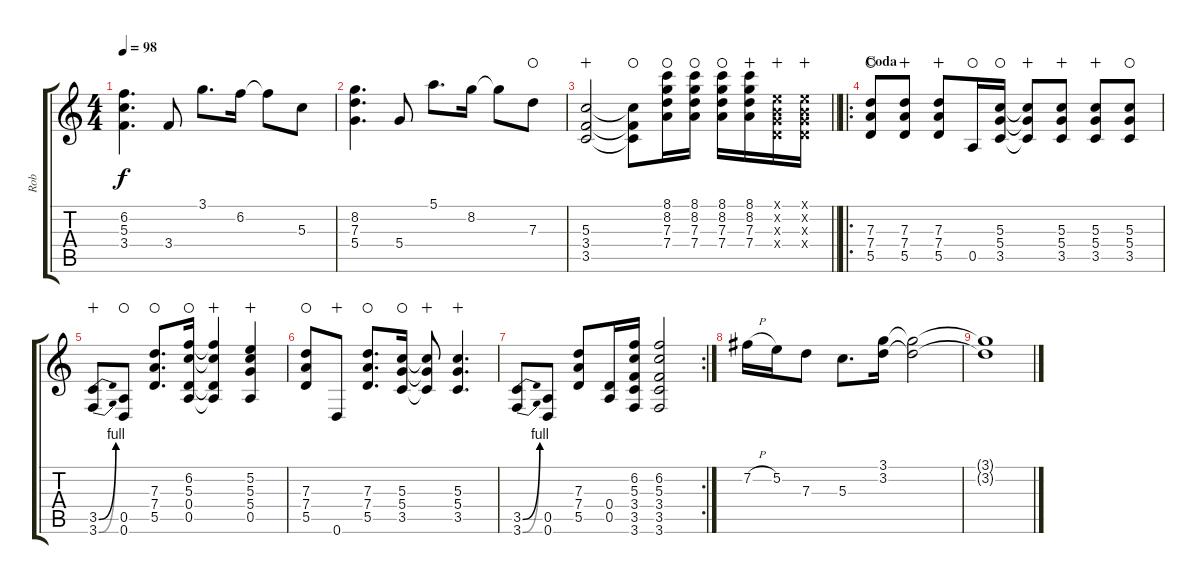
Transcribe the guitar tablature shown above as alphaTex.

\track ("Rob" "Rob") {instrument overdrivenguitar}
\staff {score tabs}
\tuning (E4 B3 G3 D3 A2 D2) {hide}
\ts (4 4)
\tempo 98
\clef g2
\ks c
(6.2 5.3 3.4).4{d dy f} 3.4.8 3.1.8{d} 6.2.16 6.2{t}.8 5.3.8 |
(8.2 7.3 5.4).4{d} 5.4.8 5.1.8{d} 8.2.16 8.2{t}.8 7.3.8{waho} |
\barLineRight lightlight
(5.3 3.4 3.5).2{wahc} (5.3{t} 3.4{t} 3.5{t}).8{waho} (8.1 8.2 7.3 7.4).16{waho} (8.1 8.2 7.3 7.4).16{waho} (8.1 8.2 7.3 7.4).16{waho} (8.1 8.2 7.3 7.4).16{wahc} (0.1{x} 0.2{x} 0.3{x} 0.4{x}).16{wahc} (0.1{x} 0.2{x} 0.3{x} 0.4{x}).16{wahc} |
\ro
\section ("" "Coda")
(7.3 7.4 5.5).8{waho} (7.3 7.4 5.5).8{wahc} (7.3 7.4 5.5).8{wahc} 0.5.16{waho} (5.3 5.4 3.5).16{waho} (5.3{t} 5.4{t} 3.5{t}).8{wahc} (5.3 5.4 3.5).8{wahc} (5.3 5.4 3.5).8{wahc} (5.3 5.4 3.5).8{waho} |
(3.5{be (bend 0 0 60 4)} 3.6{be (bend 0 0 60 4)}).8{wahc} (0.5 0.6).8{waho} (7.3 7.4 5.5).8{d waho} (6.2 5.3 0.4 0.5).16{waho} (6.2{t} 5.3{t} 0.4{t} 0.5{t}).4{wahc} (5.2 5.3 5.4 0.5).4{wahc} |
(7.3 7.4 5.5).8{waho} 0.6.8{wahc} (7.3 7.4 5.5).8{d waho} (5.3 5.4 3.5).16{waho} (5.3{t} 5.4{t} 3.5{t}).8{wahc} (5.3 5.4 3.5).4{d wahc} |
\rc 2
(3.5{be (bend 0 0 60 4)} 3.6{be (bend 0 0 60 4)}).8 (0.5 0.6).8 (7.3 7.4 5.5).8 (0.4 0.5).16 (6.2 5.3 3.4 3.5 3.6).16 (6.2 5.3 3.4 3.5 3.6).2 |
7.2{h}.16 5.2.16 7.3.8 5.3.8{d} (3.1 3.2).16 (3.1{t} 3.2{t}).2 |
(3.1{t} 3.2{t}).1
